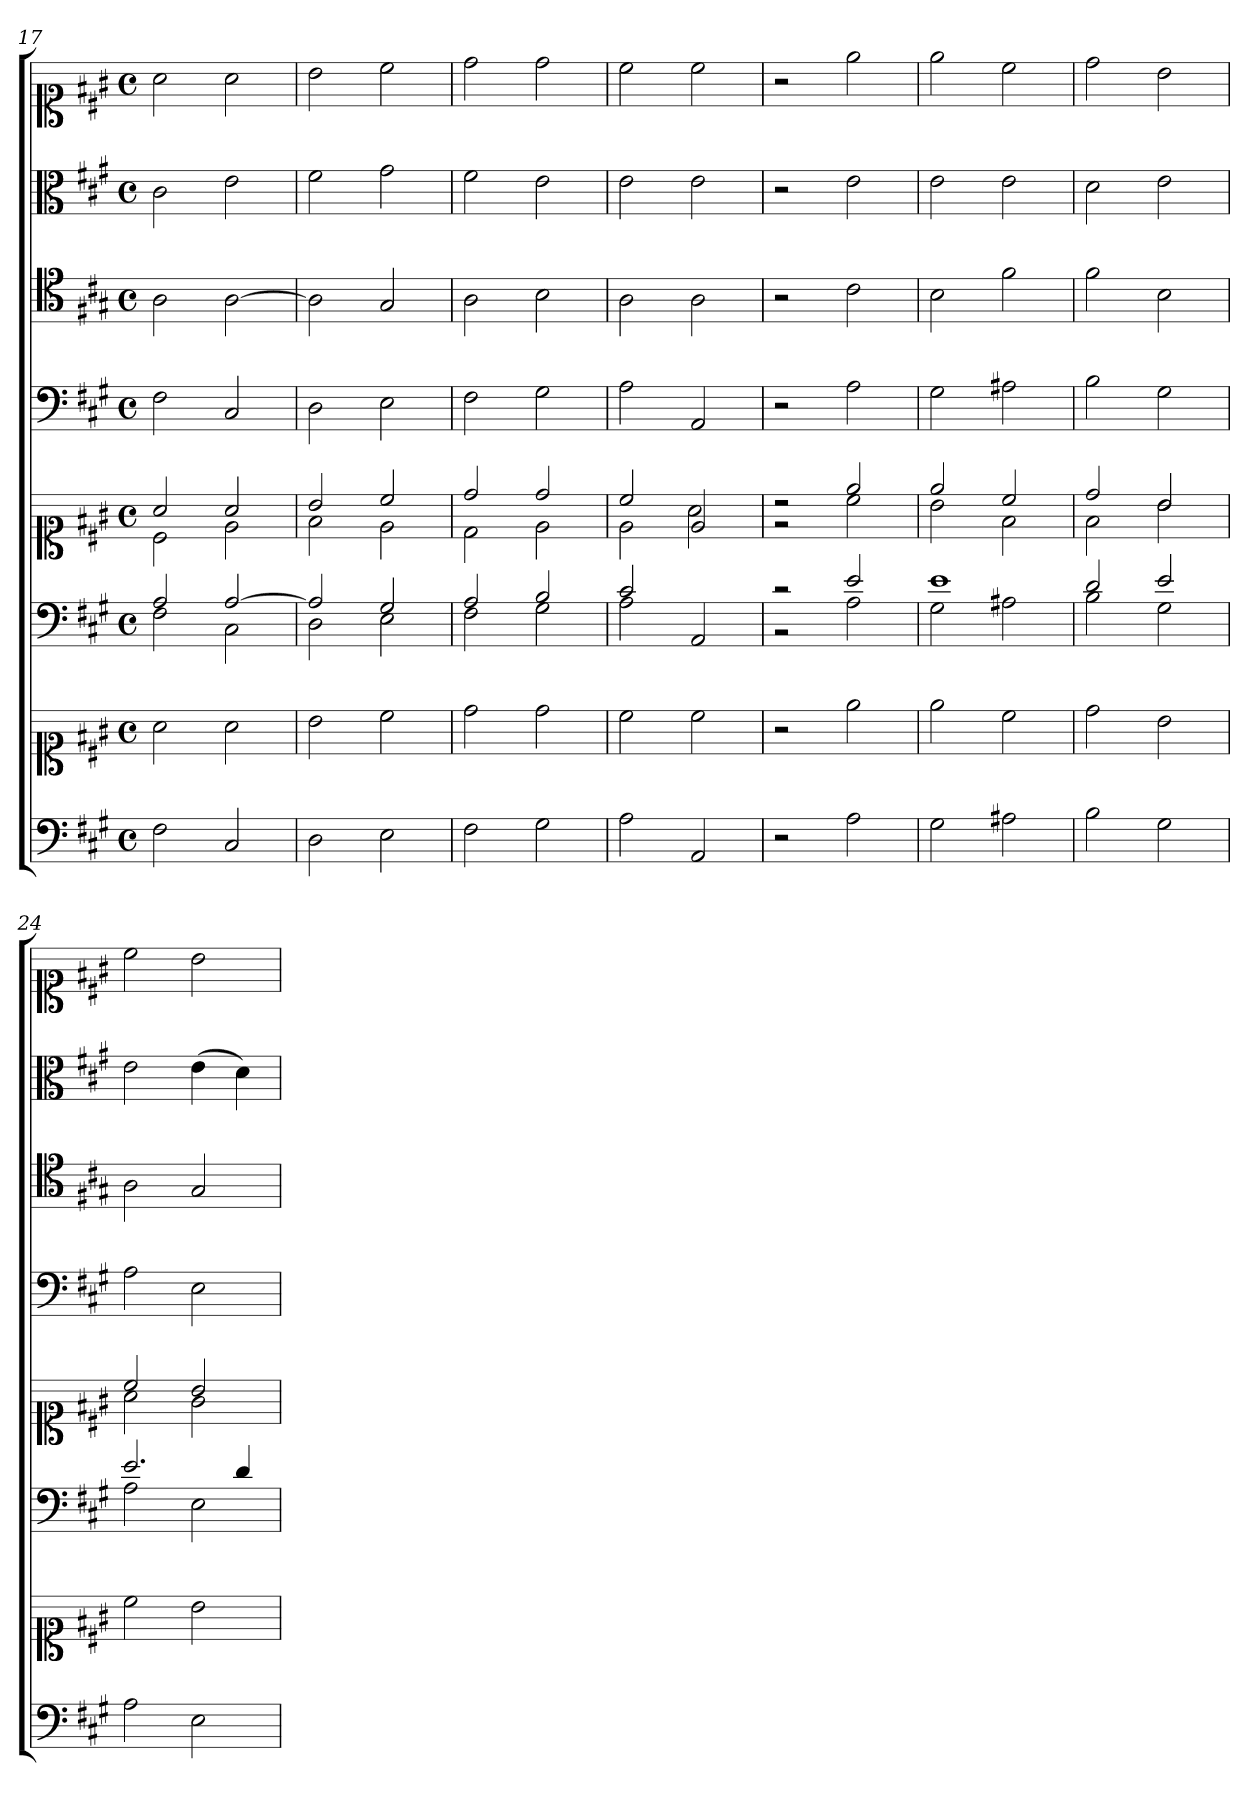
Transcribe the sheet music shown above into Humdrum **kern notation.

**kern	**kern	**kern	**kern	**kern	**kern	**kern	**kern
*part6	*part6	*part5	*part5	*part4	*part3	*part2	*part1
*staff8	*staff7	*staff6	*staff5	*staff4	*staff3	*staff2	*staff1
*clefF4	*clefC1	*clefF4	*clefC1	*clefF4	*clefC4	*clefC3	*clefC1
*k[f#c#g#]	*k[f#c#g#]	*k[f#c#g#]	*k[f#c#g#]	*k[f#c#g#]	*k[f#c#g#]	*k[f#c#g#]	*k[f#c#g#]
*A:	*A:	*A:	*A:	*A:	*A:	*A:	*A:
*M4/4	*M4/4	*M4/4	*M4/4	*M4/4	*M4/4	*M4/4	*M4/4
*met(c)	*met(c)	*met(c)	*met(c)	*met(c)	*met(c)	*met(c)	*met(c)
=17	=17	=17	=17	=17	=17	=17	=17
*	*	*^	*^	*	*	*	*
2F#	2a	2A	2F#	2a	2c#	2F#	2A	2c#	2a
2C#	2a	[2A	2C#	2a	2e	2C#	[2A	2e	2a
=18	=18	=18	=18	=18	=18	=18	=18	=18	=18
2D	2b	2A]	2D	2b	2f#	2D	2A]	2f#	2b
2E	2cc#	2G#	2E	2cc#	2e	2E	2G#	2g#	2cc#
=19	=19	=19	=19	=19	=19	=19	=19	=19	=19
2F#	2dd	2A	2F#	2dd	2d	2F#	2A	2f#	2dd
2G#	2dd	2B	2G#	2dd	2e	2G#	2B	2e	2dd
=20	=20	=20	=20	=20	=20	=20	=20	=20	=20
2A	2cc#	2c#	2A	2cc#	2e	2A	2A	2e	2cc#
2AA	2cc#	2ryy	2AA	2e	2a	2AA	2A	2e	2cc#
=21	=21	=21	=21	=21	=21	=21	=21	=21	=21
2r	2r	2r	2r	2r	2r	2r	2r	2r	2r
2A	2ee	2e	2A	2ee	2cc#	2A	2c#	2e	2ee
=22	=22	=22	=22	=22	=22	=22	=22	=22	=22
2G#	2ee	1e	2G#	2ee	2b	2G#	2B	2e	2ee
2A#X	2cc#	.	2A#X	2cc#	2f#	2A#X	2f#	2e	2cc#
=23	=23	=23	=23	=23	=23	=23	=23	=23	=23
2B	2dd	2d	2B	2dd	2f#	2B	2f#	2d	2dd
2G#	2b	2e	2G#	2b	2b	2G#	2B	2e	2b
=24	=24	=24	=24	=24	=24	=24	=24	=24	=24
2A	2cc#	2.e	2A	2cc#	2a	2A	2A	2e	2cc#
2E	2b	.	2E	2b	2g#	2E	2G#	(4e	2b
.	.	4d	.	.	.	.	.	4d)	.
*	*	*v	*v	*	*	*	*	*	*
*	*	*	*v	*v	*	*	*	*
=	=	=	=	=	=	=	=
*-	*-	*-	*-	*-	*-	*-	*-
